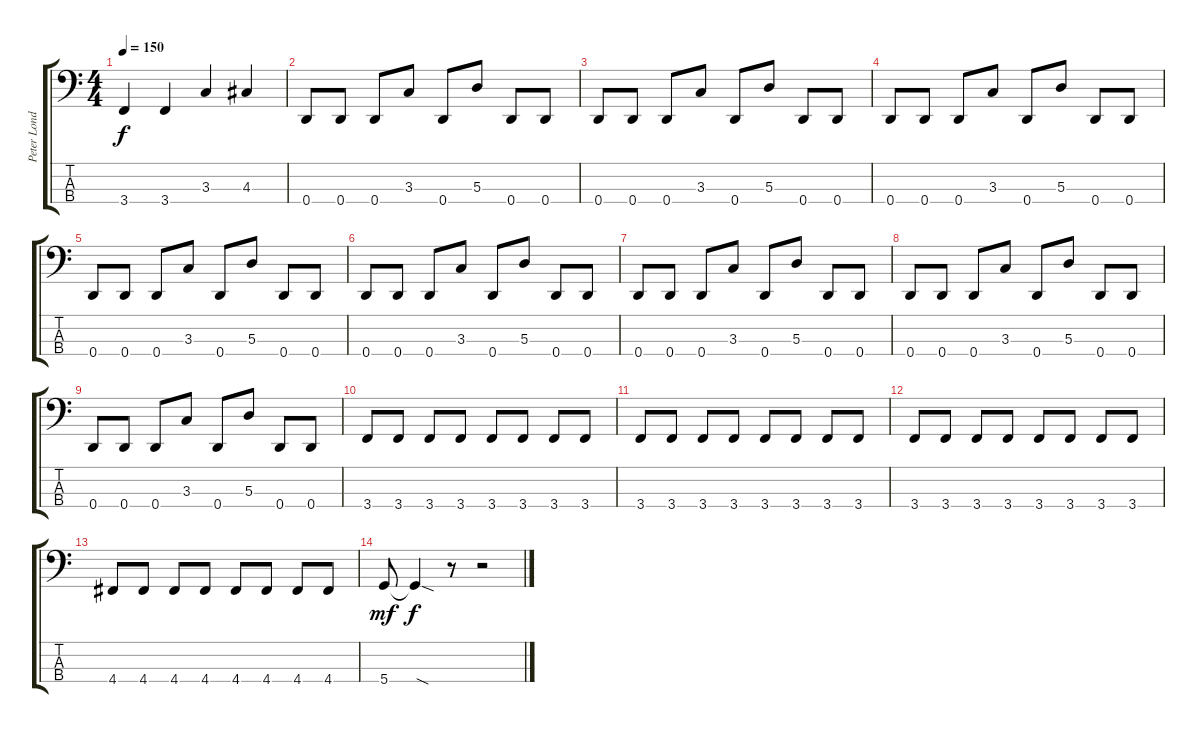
\track ("Peter London" "Peter Lond") {instrument electricbassfinger}
\staff {score tabs}
\tuning (G2 D2 A1 D1) {hide}
\ts (4 4)
\tempo 150
\clef f4
\ks c
3.4{t}.4{dy f} 3.4.4 3.3.4 4.3.4 |
0.4.8 0.4.8 0.4.8 3.3.8 0.4.8 5.3.8 0.4.8 0.4.8 |
0.4.8 0.4.8 0.4.8 3.3.8 0.4.8 5.3.8 0.4.8 0.4.8 |
0.4.8 0.4.8 0.4.8 3.3.8 0.4.8 5.3.8 0.4.8 0.4.8 |
0.4.8 0.4.8 0.4.8 3.3.8 0.4.8 5.3.8 0.4.8 0.4.8 |
0.4.8 0.4.8 0.4.8 3.3.8 0.4.8 5.3.8 0.4.8 0.4.8 |
0.4.8 0.4.8 0.4.8 3.3.8 0.4.8 5.3.8 0.4.8 0.4.8 |
0.4.8 0.4.8 0.4.8 3.3.8 0.4.8 5.3.8 0.4.8 0.4.8 |
0.4.8 0.4.8 0.4.8 3.3.8 0.4.8 5.3.8 0.4.8 0.4.8 |
3.4.8 3.4.8 3.4.8 3.4.8 3.4.8 3.4.8 3.4.8 3.4.8 |
3.4.8 3.4.8 3.4.8 3.4.8 3.4.8 3.4.8 3.4.8 3.4.8 |
3.4.8 3.4.8 3.4.8 3.4.8 3.4.8 3.4.8 3.4.8 3.4.8 |
4.4.8 4.4.8 4.4.8 4.4.8 4.4.8 4.4.8 4.4.8 4.4.8 |
5.4.8{dy mf} 5.4{sod t}.4{dy f} r.8 r.2
